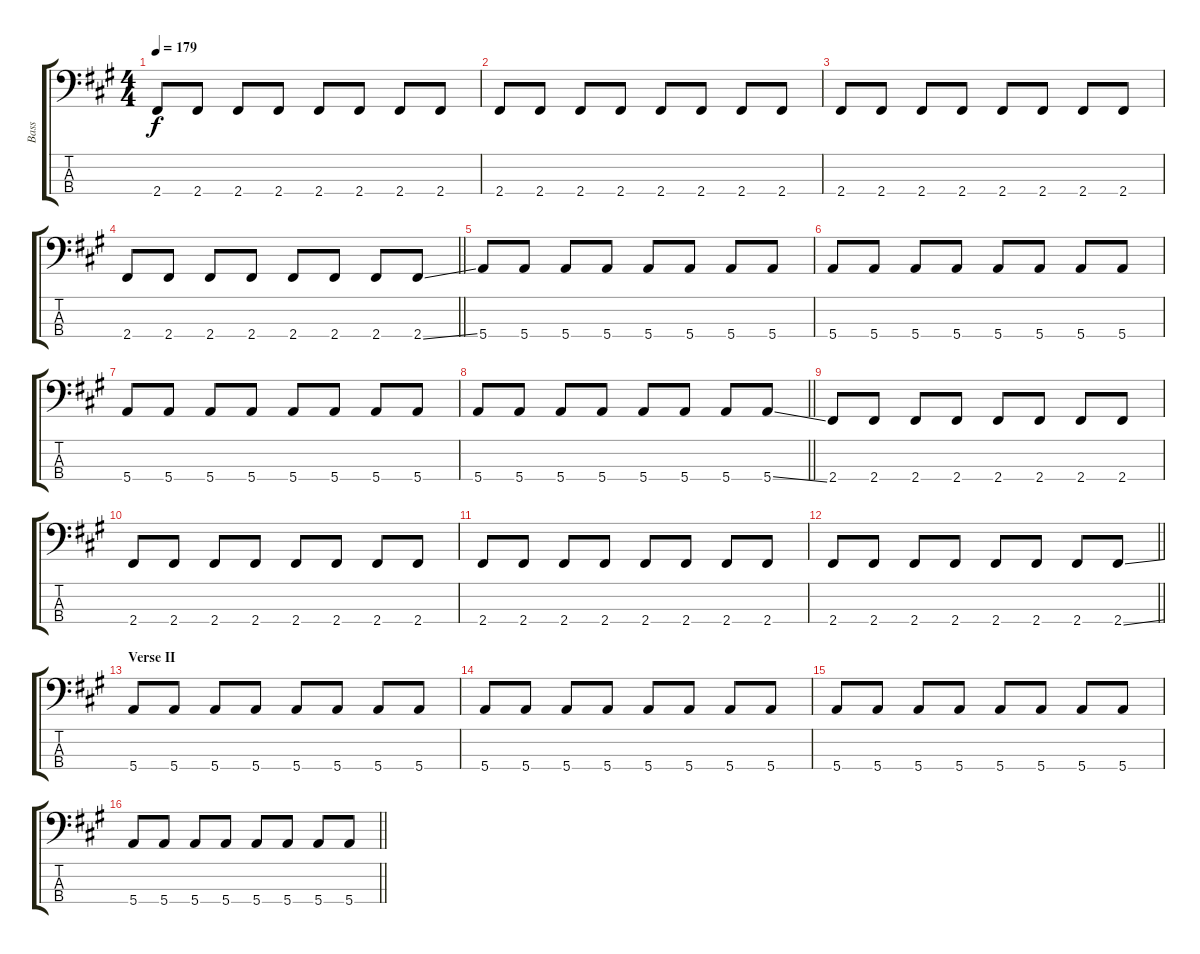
\track ("Bass" "Bass") {instrument electricbasspick}
\staff {score tabs}
\tuning (G2 D2 A1 E1) {hide}
\ts (4 4)
\tempo 179
\clef f4
\ks a
2.4.8{dy f} 2.4.8 2.4.8 2.4.8 2.4.8 2.4.8 2.4.8 2.4.8 |
2.4.8 2.4.8 2.4.8 2.4.8 2.4.8 2.4.8 2.4.8 2.4.8 |
2.4.8 2.4.8 2.4.8 2.4.8 2.4.8 2.4.8 2.4.8 2.4.8 |
\barLineRight lightlight
2.4.8 2.4.8 2.4.8 2.4.8 2.4.8 2.4.8 2.4.8 2.4{ss}.8 |
5.4.8 5.4.8 5.4.8 5.4.8 5.4.8 5.4.8 5.4.8 5.4.8 |
5.4.8 5.4.8 5.4.8 5.4.8 5.4.8 5.4.8 5.4.8 5.4.8 |
5.4.8 5.4.8 5.4.8 5.4.8 5.4.8 5.4.8 5.4.8 5.4.8 |
\barLineRight lightlight
5.4.8 5.4.8 5.4.8 5.4.8 5.4.8 5.4.8 5.4.8 5.4{ss}.8 |
2.4.8 2.4.8 2.4.8 2.4.8 2.4.8 2.4.8 2.4.8 2.4.8 |
2.4.8 2.4.8 2.4.8 2.4.8 2.4.8 2.4.8 2.4.8 2.4.8 |
2.4.8 2.4.8 2.4.8 2.4.8 2.4.8 2.4.8 2.4.8 2.4.8 |
\barLineRight lightlight
2.4.8 2.4.8 2.4.8 2.4.8 2.4.8 2.4.8 2.4.8 2.4{ss}.8 |
\section ("" "Verse II")
5.4.8 5.4.8 5.4.8 5.4.8 5.4.8 5.4.8 5.4.8 5.4.8 |
5.4.8 5.4.8 5.4.8 5.4.8 5.4.8 5.4.8 5.4.8 5.4.8 |
5.4.8 5.4.8 5.4.8 5.4.8 5.4.8 5.4.8 5.4.8 5.4.8 |
\barLineRight lightlight
5.4.8 5.4.8 5.4.8 5.4.8 5.4.8 5.4.8 5.4.8 5.4{ss}.8
